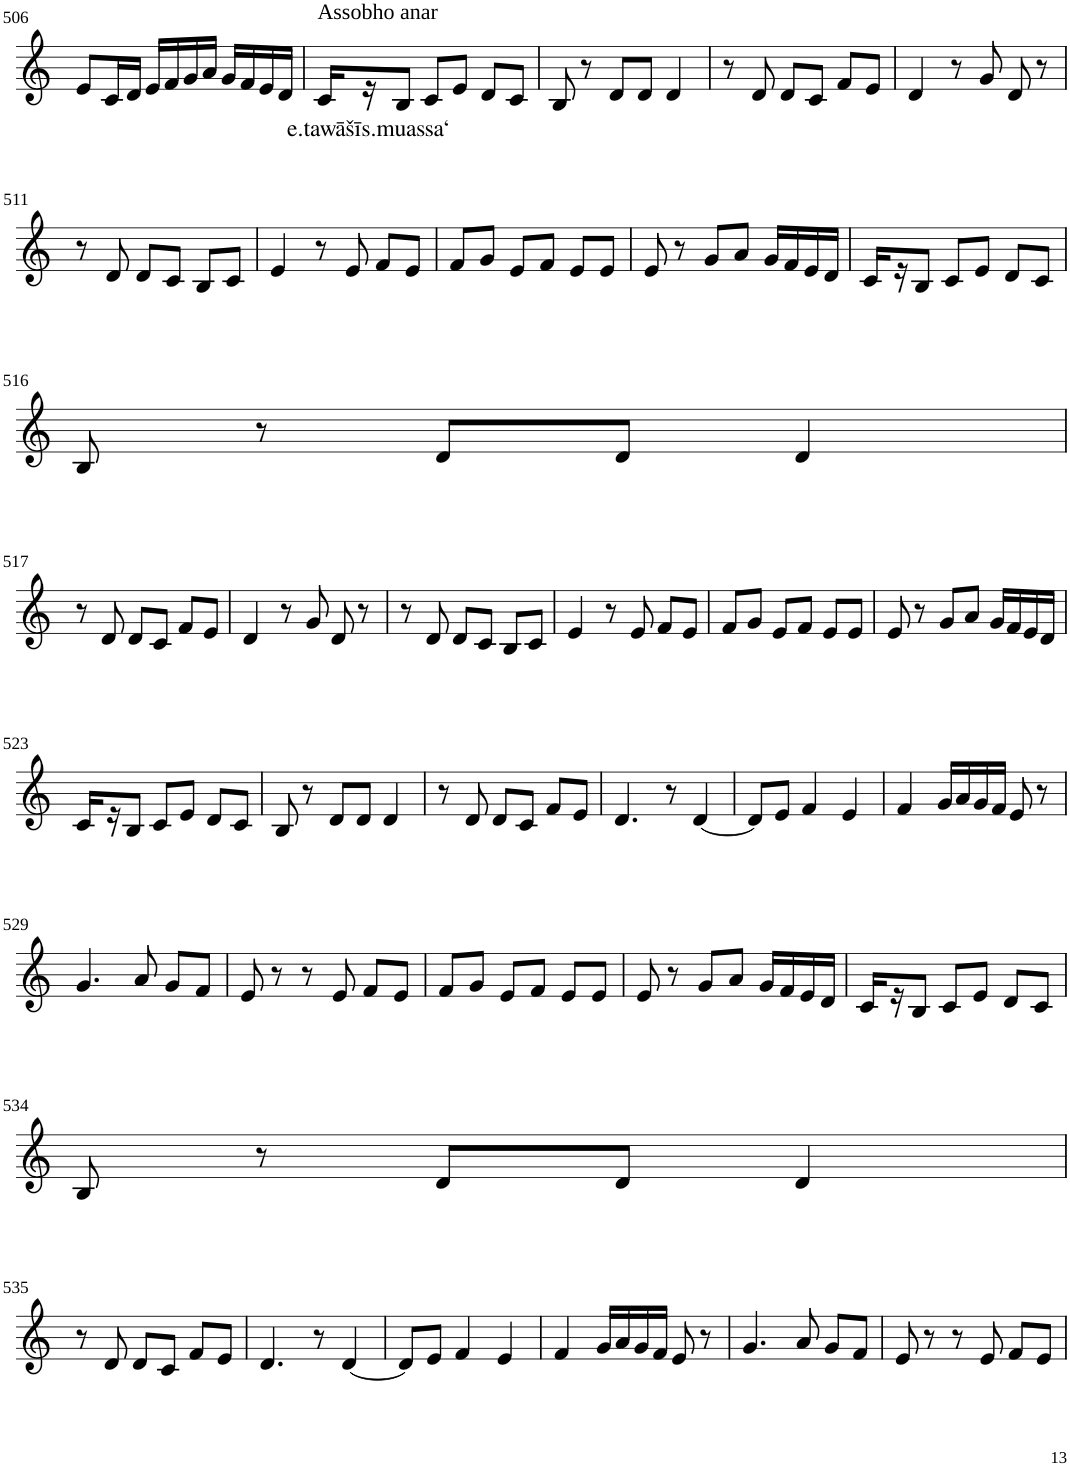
**kern	**text
*part1	*part1
*staff1	*staff1
*I"Violin	*
!!LO:PB:g=z
*clefG2	*
*k[]	*
*M3/4	*
=506	=506
8e/L	.
16c/L	.
16d/JJ	.
16e/LL	.
16f/	.
16g/	.
16a/JJ	.
16g/LL	.
16f/	.
16e/	.
16d/JJ	.
=507	=507
!LO:TX:a:t=Assobho anar	!
!	!LO:LY:b
16c/LL	e.tawāšī
16r	.
!	!LO:LY:b
8B/J	s.muassa‘
8c/L	.
8e/J	.
8d/L	.
8c/J	.
=508	=508
8B/	.
8r	.
8d/L	.
8d/J	.
4d/	.
=509	=509
8r	.
8d/	.
8d/L	.
8c/J	.
8f/L	.
8e/J	.
=510	=510
4d/	.
8r	.
8g/	.
8d/	.
8r	.
!!LO:LB:g=z
=511	=511
8r	.
8d/	.
8d/L	.
8c/J	.
8B/L	.
8c/J	.
=512	=512
4e/	.
8r	.
8e/	.
8f/L	.
8e/J	.
=513	=513
8f/L	.
8g/J	.
8e/L	.
8f/J	.
8e/L	.
8e/J	.
=514	=514
8e/	.
8r	.
8g/L	.
8a/J	.
16g/LL	.
16f/	.
16e/	.
16d/JJ	.
=515	=515
16c/LL	.
16r	.
8B/J	.
8c/L	.
8e/J	.
8d/L	.
8c/J	.
!!LO:LB:g=z
=516	=516
8B/	.
8r	.
8d/L	.
8d/J	.
4d/	.
!!LO:LB:g=z
=517	=517
8r	.
8d/	.
8d/L	.
8c/J	.
8f/L	.
8e/J	.
=518	=518
4d/	.
8r	.
8g/	.
8d/	.
8r	.
=519	=519
8r	.
8d/	.
8d/L	.
8c/J	.
8B/L	.
8c/J	.
=520	=520
4e/	.
8r	.
8e/	.
8f/L	.
8e/J	.
=521	=521
8f/L	.
8g/J	.
8e/L	.
8f/J	.
8e/L	.
8e/J	.
=522	=522
8e/	.
8r	.
8g/L	.
8a/J	.
16g/LL	.
16f/	.
16e/	.
16d/JJ	.
!!LO:LB:g=z
=523	=523
16c/LL	.
16r	.
8B/J	.
8c/L	.
8e/J	.
8d/L	.
8c/J	.
=524	=524
8B/	.
8r	.
8d/L	.
8d/J	.
4d/	.
=525	=525
8r	.
8d/	.
8d/L	.
8c/J	.
8f/L	.
8e/J	.
=526	=526
4.d/	.
8r	.
[4d/	.
=527	=527
8d/L]	.
8e/J	.
4f/	.
4e/	.
=528	=528
4f/	.
16g/LL	.
16a/	.
16g/	.
16f/JJ	.
8e/	.
8r	.
!!LO:LB:g=z
=529	=529
4.g/	.
8a/	.
8g/L	.
8f/J	.
=530	=530
8e/	.
8r	.
8r	.
8e/	.
8f/L	.
8e/J	.
=531	=531
8f/L	.
8g/J	.
8e/L	.
8f/J	.
8e/L	.
8e/J	.
=532	=532
8e/	.
8r	.
8g/L	.
8a/J	.
16g/LL	.
16f/	.
16e/	.
16d/JJ	.
=533	=533
16c/LL	.
16r	.
8B/J	.
8c/L	.
8e/J	.
8d/L	.
8c/J	.
!!LO:LB:g=z
=534	=534
8B/	.
8r	.
8d/L	.
8d/J	.
4d/	.
!!LO:LB:g=z
=535	=535
8r	.
8d/	.
8d/L	.
8c/J	.
8f/L	.
8e/J	.
=536	=536
4.d/	.
8r	.
[4d/	.
=537	=537
8d/L]	.
8e/J	.
4f/	.
4e/	.
=538	=538
4f/	.
16g/LL	.
16a/	.
16g/	.
16f/JJ	.
8e/	.
8r	.
=539	=539
4.g/	.
8a/	.
8g/L	.
8f/J	.
=540	=540
8e/	.
8r	.
8r	.
8e/	.
8f/L	.
8e/J	.
=	=
*-	*-
